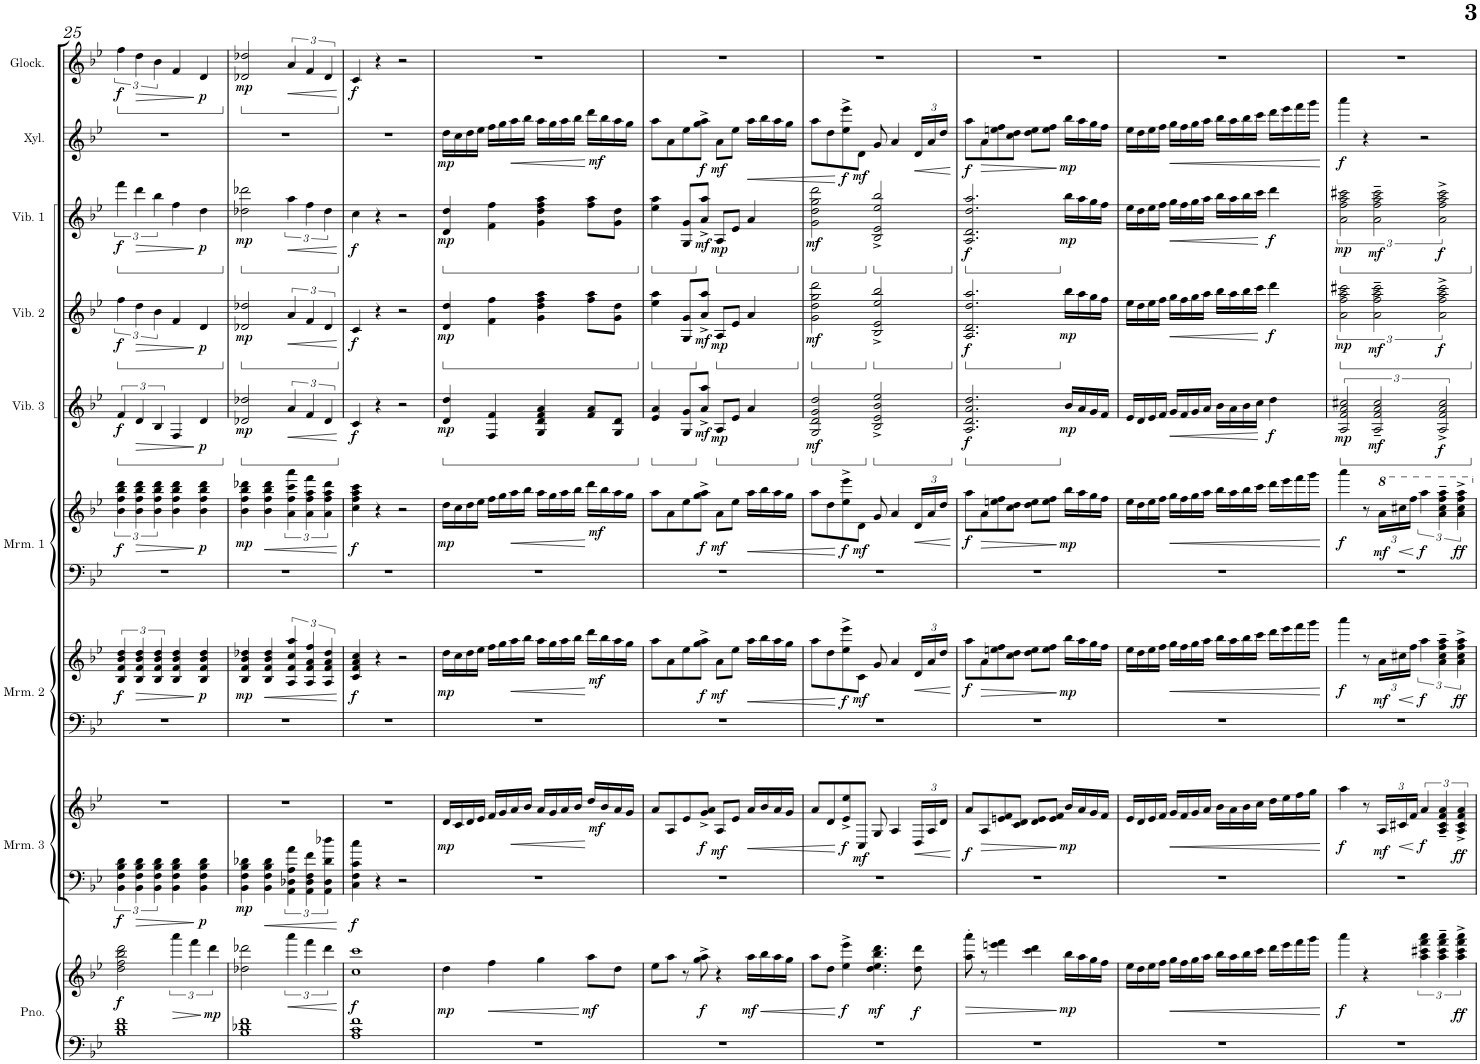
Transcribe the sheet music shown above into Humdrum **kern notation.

**kern	**kern	**dynam	**kern	**kern	**dynam	**kern	**kern	**dynam	**kern	**kern	**dynam	**kern	**dynam	**kern	**dynam	**kern	**dynam	**kern	**dynam	**kern	**dynam
*part9	*part9	*part9	*part8	*part8	*part8	*part7	*part7	*part7	*part6	*part6	*part6	*part5	*part5	*part4	*part4	*part3	*part3	*part2	*part2	*part1	*part1
*staff13	*staff12	*staff12/13	*staff11	*staff10	*staff10/11	*staff9	*staff8	*staff8/9	*staff7	*staff6	*staff6/7	*staff5	*staff5	*staff4	*staff4	*staff3	*staff3	*staff2	*staff2	*staff1	*staff1
*I"Piano	*	*	*I"Marimba 3	*	*	*I"Marimba 2	*	*	*I"Marimba 1	*	*	*I"Vibraphone 3	*	*I"Vibraphone 2	*	*I"Vibraphone 1	*	*I"Xylophone	*	*I"Glockenspiel	*
*I'Pno.	*	*	*I'Mrm. 3	*	*	*I'Mrm. 2	*	*	*I'Mrm. 1	*	*	*I'Vib. 3	*	*I'Vib. 2	*	*I'Vib. 1	*	*I'Xyl.	*	*I'Glock.	*
!!LO:PB:g=z
*clefF4	*clefG2	*	*clefF4	*clefG2	*	*clefF4	*clefG2	*	*clefF4	*clefG2	*	*clefG2	*	*clefG2	*	*clefG2	*	*clefG2	*	*clefG2	*
*	*	*	*	*	*	*	*	*	*	*	*	*	*	*	*	*	*	*Trd-7c-12	*	*Trd-14c-24	*
*k[b-e-]	*k[b-e-]	*	*k[b-e-]	*k[b-e-]	*	*k[b-e-]	*k[b-e-]	*	*k[b-e-]	*k[b-e-]	*	*k[b-e-]	*	*k[b-e-]	*	*k[b-e-]	*	*k[b-e-]	*	*k[b-e-]	*
*M4/4	*M4/4	*	*M4/4	*M4/4	*	*M4/4	*M4/4	*	*M4/4	*M4/4	*	*M4/4	*	*M4/4	*	*M4/4	*	*M4/4	*	*M4/4	*
*	*	*	*	*	*	*	*	*	*	*	*	*ped	*	*	*	*	*	*	*	*	*
*	*	*	*	*	*	*	*	*	*	*	*	*	*	*ped	*	*	*	*	*	*	*
*	*	*	*	*	*	*	*	*	*	*	*	*	*	*	*	*ped	*	*	*	*	*
*	*	*	*	*	*	*	*	*	*	*	*	*	*	*	*	*	*	*	*	*ped	*
=25	=25	=25	=25	=25	=25	=25	=25	=25	=25	=25	=25	=25	=25	=25	=25	=25	=25	=25	=25	=25	=25
!	!	!LO:DY:b	!	!	!LO:DY:b=2	!	!	!LO:DY:b	!	!	!LO:DY:b	!	!LO:DY:b	!	!LO:DY:b	!	!LO:DY:b	!	!	!	!LO:DY:b
1B- 1d 1f	2dd\ 2ff\ 2bb-\ 2ddd\	f	6BB-\ 6F\ 6B-\ 6d\	1r	f	1r	6B-/ 6f/ 6b-/ 6dd/	f	1r	6b-\ 6ff\ 6bb-\ 6ddd\	f	6f/	f	6ff\	f	6fff\	f	1r	.	6ff\	f
!	!	!	!	!	!	!	!	!LO:HP:b	!	!	!LO:HP:b	!	!LO:HP:b	!	!LO:HP:b	!	!LO:HP:b	!	!	!	!LO:HP:b
.	.	.	6BB-\ 6F\ 6B-\ 6d\	.	.	.	6B-/ 6f/ 6b-/ 6dd/	>	.	6b-\ 6ff\ 6bb-\ 6ddd\	>	6d/	>	6dd\	>	6ddd\	>	.	.	6dd\	>
.	.	.	6BB-\ 6F\ 6B-\ 6d\	.	.	.	6B-/ 6f/ 6b-/ 6dd/	.	.	6b-\ 6ff\ 6bb-\ 6ddd\	.	6B-/	.	6b-\	.	6bb-\	.	.	.	6b-\	.
!	!	!LO:HP:b	!	!	!	!	!	!	!	!	!	!	!	!	!	!	!	!	!	!	!
.	6aaa\	>	4BB-\ 4F\ 4B-\ 4d\	.	.	.	4B-/ 4f/ 4b-/ 4dd/	.	.	4b-\ 4ff\ 4bb-\ 4ddd\	.	4F/	.	4f/	.	4ff\	.	.	.	4f/	.
.	6fff\	.	.	.	.	.	.	.	.	.	.	.	.	.	.	.	.	.	.	.	.
!	!	!	!	!	!LO:DY:b=2	!	!	!LO:DY:n=1:b	!	!	!LO:DY:n=1:b	!	!LO:DY:n=1:b	!	!LO:DY:n=1:b	!	!LO:DY:n=1:b	!	!	!	!LO:DY:n=1:b
.	.	.	4BB-\ 4F\ 4B-\ 4d\	.	p	.	4B-/ 4f/ 4b-/ 4dd/	] p	.	4b-\ 4ff\ 4bb-\ 4ddd\	] p	4d/	] p	4d/	] p	4dd\	] p	.	.	4d/	] p
!	!	!LO:DY:n=1:b	!	!	!	!	!	!	!	!	!	!	!	!	!	!	!	!	!	!	!
.	6ddd\	] mp	.	.	.	.	.	.	.	.	.	.	.	.	.	.	.	.	.	.	.
=26	=26	=26	=26	=26	=26	=26	=26	=26	=26	=26	=26	=26	=26	=26	=26	=26	=26	=26	=26	=26	=26
*	*	*	*	*	*	*	*	*	*	*	*	*Xped	*	*	*	*	*	*	*	*	*
*	*	*	*	*	*	*	*	*	*	*	*	*ped	*	*	*	*	*	*	*	*	*
*	*	*	*	*	*	*	*	*	*	*	*	*	*	*Xped	*	*	*	*	*	*	*
*	*	*	*	*	*	*	*	*	*	*	*	*	*	*ped	*	*	*	*	*	*	*
*	*	*	*	*	*	*	*	*	*	*	*	*	*	*	*	*Xped	*	*	*	*	*
*	*	*	*	*	*	*	*	*	*	*	*	*	*	*	*	*ped	*	*	*	*	*
*	*	*	*	*	*	*	*	*	*	*	*	*	*	*	*	*	*	*	*	*Xped	*
*	*	*	*	*	*	*	*	*	*	*	*	*	*	*	*	*	*	*	*	*ped	*
!	!	!	!	!	!LO:DY:b=2	!	!	!LO:DY:b	!	!	!LO:DY:b	!	!LO:DY:b	!	!LO:DY:b	!	!LO:DY:b	!	!	!	!LO:DY:b
1B- 1d-X 1f	2dd-X\ 2ddd-X\	.	4BB-\ 4F\ 4B-\ 4d-X\	1r	mp	1r	4B-/ 4f/ 4b-/ 4dd-X/	mp	1r	4b-\ 4ff\ 4bb-\ 4ddd-X\	mp	2d-X/ 2dd-X/	mp	2d-X/ 2dd-X/	mp	2dd-X\ 2ddd-X\	mp	1r	.	2d-X/ 2dd-X/	mp
!	!	!	!	!	!	!	!	!LO:HP:b	!	!	!LO:HP:b	!	!	!	!	!	!	!	!	!	!
.	.	.	4BB-\ 4F\ 4B-\ 4d-\	.	.	.	4B-/ 4f/ 4b-/ 4dd-/	<	.	4b-\ 4ff\ 4bb-\ 4ddd-\	<	.	.	.	.	.	.	.	.	.	.
!	!	!LO:HP:b	!	!	!	!	!	!	!	!	!	!	!LO:HP:b	!	!LO:HP:b	!	!LO:HP:b	!	!	!	!LO:HP:b
.	6aaa\	<	6AA\ 6D-X\ 6A\ 6a\	.	.	.	6A/ 6f/ 6cc/ 6aa/	.	.	6a\ 6ff\ 6ccc\ 6aaa\	.	6a/	<	6a/	<	6aa\	<	.	.	6a/	<
.	6fff\	.	6AA\ 6D-\ 6F\ 6f\	.	.	.	6A/ 6f/ 6a/ 6ff/	.	.	6a\ 6ff\ 6aa\ 6fff\	.	6f/	.	6f/	.	6ff\	.	.	.	6f/	.
.	6ddd-\	.	6AA\ 6D-\ 6d-\ 6dd-X\	.	.	.	6A/ 6f/ 6a/ 6dd-/	.	.	6a\ 6ff\ 6aa\ 6ddd-\	.	6d-/	.	6d-/	.	6dd-\	.	.	.	6d-/	.
.	.	[	.	.	.	.	.	[	.	.	[	.	[	.	[	.	[	.	.	.	[
=27	=27	=27	=27	=27	=27	=27	=27	=27	=27	=27	=27	=27	=27	=27	=27	=27	=27	=27	=27	=27	=27
*	*	*	*	*	*	*	*	*	*	*	*	*Xped	*	*	*	*	*	*	*	*	*
*	*	*	*	*	*	*	*	*	*	*	*	*	*	*Xped	*	*	*	*	*	*	*
*	*	*	*	*	*	*	*	*	*	*	*	*	*	*	*	*Xped	*	*	*	*	*
*	*	*	*	*	*	*	*	*	*	*	*	*	*	*	*	*	*	*	*	*Xped	*
!	!	!LO:DY:b	!	!	!LO:DY:b=2	!	!	!LO:DY:b	!	!	!LO:DY:b	!	!LO:DY:b	!	!LO:DY:b	!	!LO:DY:b	!	!	!	!LO:DY:b
1A 1c 1f	1cc 1ccc	f	4C\ 4F\ 4c\ 4cc\	1r	f	1r	4c/ 4f/ 4a/ 4cc/	f	1r	4cc\ 4ff\ 4aa\ 4ccc\	f	4c/	f	4c/	f	4cc\	f	1r	.	4c/	f
.	.	.	4r	.	.	.	4r	.	.	4r	.	4r	.	4r	.	4r	.	.	.	4r	.
.	.	.	2r	.	.	.	2r	.	.	2r	.	2r	.	2r	.	2r	.	.	.	2r	.
=28	=28	=28	=28	=28	=28	=28	=28	=28	=28	=28	=28	=28	=28	=28	=28	=28	=28	=28	=28	=28	=28
*	*	*	*	*	*	*	*	*	*	*	*	*ped	*	*	*	*	*	*	*	*	*
*	*	*	*	*	*	*	*	*	*	*	*	*	*	*ped	*	*	*	*	*	*	*
*	*	*	*	*	*	*	*	*	*	*	*	*	*	*	*	*ped	*	*	*	*	*
!	!	!LO:DY:b	!	!	!LO:DY:b	!	!	!LO:DY:b	!	!	!LO:DY:b	!	!LO:DY:b	!	!LO:DY:b	!	!LO:DY:b	!	!LO:DY:b	!	!
1r	4dd\	mp	1r	16d/LL	mp	1r	16dd\LL	mp	1r	16dd\LL	mp	4d/ 4dd/	mp	4d/ 4dd/	mp	4d/ 4dd/	mp	16dd\LL	mp	1r	.
.	.	.	.	16c/	.	.	16cc\	.	.	16cc\	.	.	.	.	.	.	.	16cc\	.	.	.
.	.	.	.	16d/	.	.	16dd\	.	.	16dd\	.	.	.	.	.	.	.	16dd\	.	.	.
.	.	.	.	16e-/JJ	.	.	16ee-\JJ	.	.	16ee-\JJ	.	.	.	.	.	.	.	16ee-\JJ	.	.	.
!	!	!LO:HP:b	!	!	!	!	!	!	!	!	!	!	!	!	!	!	!	!	!	!	!
.	4ff\	<	.	16f/LL	.	.	16ff\LL	.	.	16ff\LL	.	4F/ 4f/	.	4f\ 4ff\	.	4f\ 4ff\	.	16ff\LL	.	.	.
.	.	.	.	16g/	.	.	16gg\	.	.	16gg\	.	.	.	.	.	.	.	16gg\	.	.	.
!	!	!	!	!	!LO:HP:b	!	!	!LO:HP:b	!	!	!LO:HP:b	!	!	!	!	!	!	!	!LO:HP:b	!	!
.	.	.	.	16a/	<	.	16aa\	<	.	16aa\	<	.	.	.	.	.	.	16aa\	<	.	.
.	.	.	.	16b-/JJ	.	.	16bb-\JJ	.	.	16bb-\JJ	.	.	.	.	.	.	.	16bb-\JJ	.	.	.
.	4gg\	.	.	16a/LL	.	.	16aa\LL	.	.	16aa\LL	.	4G/ 4d/ 4f/ 4a/	.	4g\ 4dd\ 4ff\ 4aa\	.	4g\ 4dd\ 4ff\ 4aa\	.	16aa\LL	.	.	.
.	.	.	.	16g/	.	.	16gg\	.	.	16gg\	.	.	.	.	.	.	.	16gg\	.	.	.
.	.	.	.	16a/	.	.	16aa\	.	.	16aa\	.	.	.	.	.	.	.	16aa\	.	.	.
.	.	.	.	16b-/JJ	.	.	16bb-\JJ	.	.	16bb-\JJ	.	.	.	.	.	.	.	16bb-\JJ	.	.	.
!	!	!LO:DY:n=1:b	!	!	!	!	!	!	!	!	!	!	!	!	!	!	!	!	!	!	!
.	8aa\L	[ mf	.	16dd/LL	[	.	16ddd\LL	[	.	16ddd\LL	[	8f/ 8a/L	.	8ff\ 8aa\L	.	8ff\ 8aa\L	.	16ddd\LL	[	.	.
!	!	!	!	!	!LO:DY:b	!	!	!LO:DY:b	!	!	!LO:DY:b	!	!	!	!	!	!	!	!LO:DY:b	!	!
.	.	.	.	16b-/	mf	.	16bb-\	mf	.	16bb-\	mf	.	.	.	.	.	.	16bb-\	mf	.	.
.	8dd\J	.	.	16a/	.	.	16aa\	.	.	16aa\	.	8G/ 8d/J	.	8g\ 8dd\J	.	8g\ 8dd\J	.	16aa\	.	.	.
.	.	.	.	16g/JJ	.	.	16gg\JJ	.	.	16gg\JJ	.	.	.	.	.	.	.	16gg\JJ	.	.	.
=29	=29	=29	=29	=29	=29	=29	=29	=29	=29	=29	=29	=29	=29	=29	=29	=29	=29	=29	=29	=29	=29
*	*	*	*	*	*	*	*	*	*	*	*	*Xped	*	*	*	*	*	*	*	*	*
*	*	*	*	*	*	*	*	*	*	*	*	*ped	*	*	*	*	*	*	*	*	*
*	*	*	*	*	*	*	*	*	*	*	*	*	*	*Xped	*	*	*	*	*	*	*
*	*	*	*	*	*	*	*	*	*	*	*	*	*	*ped	*	*	*	*	*	*	*
*	*	*	*	*	*	*	*	*	*	*	*	*	*	*	*	*Xped	*	*	*	*	*
*	*	*	*	*	*	*	*	*	*	*	*	*	*	*	*	*ped	*	*	*	*	*
1r	8ee-\L	.	1r	8a/L	.	1r	8aa\L	.	1r	8aa\L	.	4e-/ 4a/	.	4ee-\ 4aa\	.	4ee-\ 4aa\	.	8aa\L	.	1r	.
.	8aa\J	.	.	8A/	.	.	8a\	.	.	8a\	.	.	.	.	.	.	.	8a\	.	.	.
.	8r	.	.	8e-/	.	.	8ee-\	.	.	8ee-\	.	8G/ 8g/L	.	8G/ 8g/L	.	8G/ 8g/L	.	8ee-\	.	.	.
*	*	*	*	*	*	*	*	*	*	*	*	*Xped	*	*	*	*	*	*	*	*	*
*	*	*	*	*	*	*	*	*	*	*	*	*	*	*Xped	*	*	*	*	*	*	*
*	*	*	*	*	*	*	*	*	*	*	*	*	*	*	*	*Xped	*	*	*	*	*
!	!	!LO:DY:b	!	!	!LO:DY:b	!	!	!LO:DY:b	!	!	!LO:DY:b	!	!LO:DY:b	!	!LO:DY:b	!	!LO:DY:b	!	!LO:DY:b	!	!
.	8gg\^ 8aa\^	f	.	8g/^ 8a/^J	f	.	8gg\^ 8aa\^J	f	.	8gg\^ 8aa\^J	f	8a/^ 8aa/^J	mf	8a/^ 8aa/^J	mf	8a/^ 8aa/^J	mf	8gg\^ 8aa\^J	f	.	.
*	*	*	*	*	*	*	*	*	*	*	*	*ped	*	*	*	*	*	*	*	*	*
*	*	*	*	*	*	*	*	*	*	*	*	*	*	*ped	*	*	*	*	*	*	*
*	*	*	*	*	*	*	*	*	*	*	*	*	*	*	*	*ped	*	*	*	*	*
!	!	!	!	!	!LO:DY:b	!	!	!LO:DY:b	!	!	!LO:DY:b	!	!LO:DY:b	!	!LO:DY:b	!	!LO:DY:b	!	!LO:DY:b	!	!
.	4r	.	.	8A/L	mf	.	8a\L	mf	.	8a\L	mf	8A/L	mp	8A/L	mp	8A/L	mp	8a\L	mf	.	.
.	.	.	.	8e-/J	.	.	8ee-\J	.	.	8ee-\J	.	8e-/J	.	8e-/J	.	8e-/J	.	8ee-\J	.	.	.
!	!	!LO:DY:b	!	!	!LO:HP:b	!	!	!LO:HP:b	!	!	!LO:HP:b	!	!	!	!	!	!	!	!LO:HP:b	!	!
.	16aa\LL	mf	.	16a/LL	<	.	16aa\LL	<	.	16aa\LL	<	4a/	.	4a/	.	4a/	.	16aa\LL	<	.	.
!	!	!LO:HP:b	!	!	!	!	!	!	!	!	!	!	!	!	!	!	!	!	!	!	!
.	16bb-\	<	.	16b-/	.	.	16bb-\	.	.	16bb-\	.	.	.	.	.	.	.	16bb-\	.	.	.
.	16aa\	.	.	16a/	.	.	16aa\	.	.	16aa\	.	.	.	.	.	.	.	16aa\	.	.	.
.	16gg\JJ	.	.	16g/JJ	.	.	16gg\JJ	.	.	16gg\JJ	.	.	.	.	.	.	.	16gg\JJ	.	.	.
=30	=30	=30	=30	=30	=30	=30	=30	=30	=30	=30	=30	=30	=30	=30	=30	=30	=30	=30	=30	=30	=30
*	*	*	*	*	*	*	*	*	*	*	*	*Xped	*	*	*	*	*	*	*	*	*
*	*	*	*	*	*	*	*	*	*	*	*	*ped	*	*	*	*	*	*	*	*	*
*	*	*	*	*	*	*	*	*	*	*	*	*	*	*Xped	*	*	*	*	*	*	*
*	*	*	*	*	*	*	*	*	*	*	*	*	*	*ped	*	*	*	*	*	*	*
*	*	*	*	*	*	*	*	*	*	*	*	*	*	*	*	*Xped	*	*	*	*	*
*	*	*	*	*	*	*	*	*	*	*	*	*	*	*	*	*ped	*	*	*	*	*
!	!	!	!	!	!	!	!	!	!	!	!	!	!LO:DY:b	!	!LO:DY:b	!	!LO:DY:b	!	!	!	!
1r	8aa\L	.	1r	8a/L	.	1r	8aa\L	.	1r	8aa\L	.	2G/ 2d/ 2g/ 2dd/	mf	2g\ 2dd\ 2gg\ 2ddd\	mf	2g\ 2dd\ 2gg\ 2ddd\	mf	8aa\L	.	1r	.
.	8dd\J	.	.	8d/	.	.	8dd\	.	.	8dd\	.	.	.	.	.	.	.	8dd\	.	.	.
!	!	!LO:DY:n=1:b	!	!	!LO:DY:n=1:b	!	!	!LO:DY:n=1:b	!	!	!LO:DY:n=1:b	!	!	!	!	!	!	!	!LO:DY:n=1:b	!	!
.	4ee-\^ 4eee-\^	[ f	.	8e-/^ 8ee-/^	[ f	.	8ee-\^ 8eee-\^	[ f	.	8ee-\^ 8eee-\^	[ f	.	.	.	.	.	.	8ee-\^ 8eee-\^	[ f	.	.
!	!	!	!	!	!LO:DY:n=2:b	!	!	!LO:DY:n=2:b	!	!	!LO:DY:n=2:b	!	!	!	!	!	!	!	!LO:DY:n=2:b	!	!
.	.	.	.	8C/J	mf	.	8c\J	mf	.	8d\J	mf	.	.	.	.	.	.	8d\J	mf	.	.
*	*	*	*	*	*	*	*	*	*	*	*	*Xped	*	*	*	*	*	*	*	*	*
*	*	*	*	*	*	*	*	*	*	*	*	*ped	*	*	*	*	*	*	*	*	*
*	*	*	*	*	*	*	*	*	*	*	*	*	*	*Xped	*	*	*	*	*	*	*
*	*	*	*	*	*	*	*	*	*	*	*	*	*	*ped	*	*	*	*	*	*	*
*	*	*	*	*	*	*	*	*	*	*	*	*	*	*	*	*Xped	*	*	*	*	*
*	*	*	*	*	*	*	*	*	*	*	*	*	*	*	*	*ped	*	*	*	*	*
!	!	!LO:DY:n=2:b	!	!	!	!	!	!	!	!	!	!	!	!	!	!	!	!	!	!	!
.	4.dd\ 4.ee-\ 4.bb-\ 4.ddd\	mf	.	8G/	.	.	8g/	.	.	8g/	.	2B-/^ 2e-/^ 2b-/^ 2ee-/^	.	2B-/^ 2e-/^ 2ee-/^ 2bb-/^	.	2B-/^ 2e-/^ 2ee-/^ 2bb-/^	.	8g/	.	.	.
.	.	.	.	4A/	.	.	4a/	.	.	4a/	.	.	.	.	.	.	.	4a/	.	.	.
*	*	*	*	*Xbrackettup	*	*	*	*	*	*	*	*	*	*	*	*	*	*	*	*	*
!	!	!	!	!	!LO:HP:b	!	!	!	!	!	!	!	!	!	!	!	!	!	!	!	!
*	*	*	*	*	*	*	*Xbrackettup	*	*	*	*	*	*	*	*	*	*	*	*	*	*
!	!	!	!	!	!	!	!	!LO:HP:b	!	!	!	!	!	!	!	!	!	!	!	!	!
*	*	*	*	*	*	*	*	*	*	*Xbrackettup	*	*	*	*	*	*	*	*	*	*	*
!	!	!	!	!	!	!	!	!	!	!	!LO:HP:b	!	!	!	!	!	!	!	!	!	!
*	*	*	*	*	*	*	*	*	*	*	*	*	*	*	*	*	*	*Xbrackettup	*	*	*
!	!	!LO:DY:n=3:b	!	!	!	!	!	!	!	!	!	!	!	!	!	!	!	!	!LO:HP:b	!	!
.	8dd\ 8ddd\	f	.	24D/LL	<	.	24d/LL	<	.	24d/LL	<	.	.	.	.	.	.	24d/LL	<	.	.
.	.	.	.	24A/	.	.	24a/	.	.	24a/	.	.	.	.	.	.	.	24a/	.	.	.
.	.	.	.	24d/JJ	.	.	24dd/JJ	.	.	24dd/JJ	.	.	.	.	.	.	.	24dd/JJ	.	.	.
.	.	.	.	.	[	.	.	[	.	.	[	.	.	.	.	.	.	.	[	.	.
=31	=31	=31	=31	=31	=31	=31	=31	=31	=31	=31	=31	=31	=31	=31	=31	=31	=31	=31	=31	=31	=31
!	!	!LO:HP:b	!	!	!	!	!	!	!	!	!	!	!	!	!	!	!	!	!	!	!
*	*	*	*	*	*	*	*	*	*	*	*	*Xped	*	*	*	*	*	*	*	*	*
*	*	*	*	*	*	*	*	*	*	*	*	*ped	*	*	*	*	*	*	*	*	*
*	*	*	*	*	*	*	*	*	*	*	*	*	*	*Xped	*	*	*	*	*	*	*
*	*	*	*	*	*	*	*	*	*	*	*	*	*	*ped	*	*	*	*	*	*	*
*	*	*	*	*	*	*	*	*	*	*	*	*	*	*	*	*Xped	*	*	*	*	*
*	*	*	*	*	*	*	*	*	*	*	*	*	*	*	*	*ped	*	*	*	*	*
!	!	!	!	!	!LO:DY:b	!	!	!LO:DY:b	!	!	!LO:DY:b	!	!LO:DY:b	!	!LO:DY:b	!	!LO:DY:b	!	!LO:DY:b	!	!
1r	8aa\' 8aaa\'	>	1r	8a/L	f	1r	8aa\L	f	1r	8aa\L	f	2.A/ 2.d/ 2.a/ 2.dd/	f	2.A/ 2.d/ 2.dd/ 2.aa/	f	2.A/ 2.d/ 2.dd/ 2.aa/	f	8aa\L	f	1r	.
!	!	!	!	!	!LO:HP:b	!	!	!LO:HP:b	!	!	!LO:HP:b	!	!	!	!	!	!	!	!LO:HP:b	!	!
.	8r	.	.	8A/	>	.	8a\	>	.	8a\	>	.	.	.	.	.	.	8a\	>	.	.
.	4eeen\ 4fff\	.	.	8en/ 8f/	.	.	8een\ 8ff\	.	.	8een\ 8ff\	.	.	.	.	.	.	.	8een\ 8ff\	.	.	.
.	.	.	.	8c/ 8d/J	.	.	8cc\ 8dd\J	.	.	8cc\ 8dd\J	.	.	.	.	.	.	.	8cc\ 8dd\J	.	.	.
.	4ccc\ 4ddd\	.	.	8d/ 8e/L	.	.	8dd\ 8ee\L	.	.	8dd\ 8ee\L	.	.	.	.	.	.	.	8dd\ 8ee\L	.	.	.
.	.	.	.	8e/ 8f/J	.	.	8ee\ 8ff\J	.	.	8ee\ 8ff\J	.	.	.	.	.	.	.	8ee\ 8ff\J	.	.	.
*	*	*	*	*	*	*	*	*	*	*	*	*Xped	*	*	*	*	*	*	*	*	*
*	*	*	*	*	*	*	*	*	*	*	*	*	*	*Xped	*	*	*	*	*	*	*
*	*	*	*	*	*	*	*	*	*	*	*	*	*	*	*	*Xped	*	*	*	*	*
!	!	!LO:DY:n=1:b	!	!	!LO:DY:n=1:b	!	!	!LO:DY:n=1:b	!	!	!LO:DY:n=1:b	!	!LO:DY:b	!	!LO:DY:b	!	!LO:DY:b	!	!LO:DY:n=1:b	!	!
.	16bb-\LL	] mp	.	16b-/LL	] mp	.	16bb-\LL	] mp	.	16bb-\LL	] mp	16b-/LL	mp	16bb-\LL	mp	16bb-\LL	mp	16bb-\LL	] mp	.	.
.	16aa\	.	.	16a/	.	.	16aa\	.	.	16aa\	.	16a/	.	16aa\	.	16aa\	.	16aa\	.	.	.
.	16gg\	.	.	16g/	.	.	16gg\	.	.	16gg\	.	16g/	.	16gg\	.	16gg\	.	16gg\	.	.	.
.	16ff\JJ	.	.	16f/JJ	.	.	16ff\JJ	.	.	16ff\JJ	.	16f/JJ	.	16ff\JJ	.	16ff\JJ	.	16ff\JJ	.	.	.
=32	=32	=32	=32	=32	=32	=32	=32	=32	=32	=32	=32	=32	=32	=32	=32	=32	=32	=32	=32	=32	=32
1r	16ee-\LL	.	1r	16e-/LL	.	1r	16ee-\LL	.	1r	16ee-\LL	.	16e-/LL	.	16ee-\LL	.	16ee-\LL	.	16ee-\LL	.	1r	.
.	16dd\	.	.	16d/	.	.	16dd\	.	.	16dd\	.	16d/	.	16dd\	.	16dd\	.	16dd\	.	.	.
.	16ee-\	.	.	16e-/	.	.	16ee-\	.	.	16ee-\	.	16e-/	.	16ee-\	.	16ee-\	.	16ee-\	.	.	.
.	16ff\JJ	.	.	16f/JJ	.	.	16ff\JJ	.	.	16ff\JJ	.	16f/JJ	.	16ff\JJ	.	16ff\JJ	.	16ff\JJ	.	.	.
!	!	!LO:HP:b	!	!	!LO:HP:b	!	!	!LO:HP:b	!	!	!LO:HP:b	!	!LO:HP:b	!	!LO:HP:b	!	!LO:HP:b	!	!LO:HP:b	!	!
.	16gg\LL	<	.	16g/LL	<	.	16gg\LL	<	.	16gg\LL	<	16g/LL	<	16gg\LL	<	16gg\LL	<	16gg\LL	<	.	.
.	16ff\	.	.	16f/	.	.	16ff\	.	.	16ff\	.	16f/	.	16ff\	.	16ff\	.	16ff\	.	.	.
.	16gg\	.	.	16g/	.	.	16gg\	.	.	16gg\	.	16g/	.	16gg\	.	16gg\	.	16gg\	.	.	.
.	16aa\JJ	.	.	16a/JJ	.	.	16aa\JJ	.	.	16aa\JJ	.	16a/JJ	.	16aa\JJ	.	16aa\JJ	.	16aa\JJ	.	.	.
.	16bb-\LL	.	.	16b-\LL	.	.	16bb-\LL	.	.	16bb-\LL	.	16b-\LL	.	16bb-\LL	.	16bb-\LL	.	16bb-\LL	.	.	.
.	16aa\	.	.	16a\	.	.	16aa\	.	.	16aa\	.	16a\	.	16aa\	.	16aa\	.	16aa\	.	.	.
.	16bb-\	.	.	16b-\	.	.	16bb-\	.	.	16bb-\	.	16b-\	.	16bb-\	.	16bb-\	.	16bb-\	.	.	.
.	16ccc\JJ	.	.	16cc\JJ	.	.	16ccc\JJ	.	.	16ccc\JJ	.	16cc\JJ	.	16ccc\JJ	.	16ccc\JJ	.	16ccc\JJ	.	.	.
!	!	!	!	!	!	!	!	!	!	!	!	!	!LO:DY:n=1:b	!	!LO:DY:n=1:b	!	!LO:DY:n=1:b	!	!	!	!
.	16ddd\LL	.	.	16dd\LL	.	.	16ddd\LL	.	.	16ddd\LL	.	4dd\	[ f	4ddd\	[ f	4ddd\	[ f	16ddd\LL	.	.	.
.	16eee-\	.	.	16ee-\	.	.	16eee-\	.	.	16eee-\	.	.	.	.	.	.	.	16eee-\	.	.	.
.	16fff\	.	.	16ff\	.	.	16fff\	.	.	16fff\	.	.	.	.	.	.	.	16fff\	.	.	.
.	16ggg\JJ	.	.	16gg\JJ	.	.	16ggg\JJ	.	.	16ggg\JJ	.	.	.	.	.	.	.	16ggg\JJ	.	.	.
.	.	[	.	.	[	.	.	[	.	.	[	.	.	.	.	.	.	.	[	.	.
=33	=33	=33	=33	=33	=33	=33	=33	=33	=33	=33	=33	=33	=33	=33	=33	=33	=33	=33	=33	=33	=33
*	*	*	*	*	*	*	*	*	*	*	*	*ped	*	*	*	*	*	*	*	*	*
*	*	*	*	*	*	*	*	*	*	*	*	*	*	*ped	*	*	*	*	*	*	*
*	*	*	*	*	*	*	*	*	*	*	*	*	*	*	*	*ped	*	*	*	*	*
!	!	!LO:DY:b	!	!	!LO:DY:b	!	!	!LO:DY:b	!	!	!LO:DY:b	!	!LO:DY:b	!	!LO:DY:b	!	!LO:DY:b	!	!LO:DY:b	!	!
1r	4aaa\	f	1r	4aa\	f	1r	4aaa\	f	1r	4aaa\	f	3A/ 3f/ 3a/ 3cc#X/	mp	3a\ 3ff\ 3aa\ 3ccc#X\	mp	3a\ 3ff\ 3aa\ 3ccc#X\	mp	4aaa\	f	1r	.
.	4r	.	.	8r	.	.	8r	.	.	8r	.	.	.	.	.	.	.	4r	.	.	.
!	!	!	!	!	!	!	!	!	!	!	!	!	!LO:DY:b	!	!LO:DY:b	!	!LO:DY:b	!	!	!	!
.	.	.	.	.	.	.	.	.	.	.	.	3A/~ 3f/~ 3a/~ 3cc#/~	mf	3a\~ 3ff\~ 3aa\~ 3ccc#\~	mf	3a\~ 3ff\~ 3aa\~ 3ccc#\~	mf	.	.	.	.
*	*	*	*	*	*	*	*	*	*	*8va	*	*	*	*	*	*	*	*	*	*	*
!	!	!	!	!	!LO:DY:b	!	!	!LO:DY:b	!	!	!LO:DY:b	!	!	!	!	!	!	!	!	!	!
.	.	.	.	24A/LL	mf	.	24a\LL	mf	.	24aa\LL	mf	.	.	.	.	.	.	.	.	.	.
!	!	!	!	!	!LO:HP:b	!	!	!LO:HP:b	!	!	!LO:HP:b	!	!	!	!	!	!	!	!	!	!
.	.	.	.	24c#X/	<	.	24cc#X\	<	.	24ccc#X\	<	.	.	.	.	.	.	.	.	.	.
.	.	.	.	24f/JJ	.	.	24ff\JJ	.	.	24fff\JJ	.	.	.	.	.	.	.	.	.	.	.
*	*	*	*	*brackettup	*	*	*brackettup	*	*	*brackettup	*	*	*	*	*	*	*	*	*	*	*
!	!	!	!	!	!LO:DY:n=1:b	!	!	!LO:DY:n=1:b	!	!	!LO:DY:n=1:b	!	!	!	!	!	!	!	!	!	!
.	6aa\ 6ccc#X\ 6fff\ 6aaa\	.	.	6a/	[ f	.	6aa\	[ f	.	6aaa\	[ f	.	.	.	.	.	.	2r	.	.	.
!	!	!	!	!	!	!	!	!	!	!	!	!	!LO:DY:b	!	!LO:DY:b	!	!LO:DY:b	!	!	!	!
.	6aa\~ 6ccc#\~ 6fff\~ 6aaa\~	.	.	6A/~ 6c#/~ 6f/~ 6a/~	.	.	6a\~ 6cc#\~ 6ff\~ 6aa\~	.	.	6aa\~ 6ccc#\~ 6fff\~ 6aaa\~	.	3A/^ 3f/^ 3a/^ 3cc#/^	f	3a\^ 3ff\^ 3aa\^ 3ccc#\^	f	3a\^ 3ff\^ 3aa\^ 3ccc#\^	f	.	.	.	.
!	!	!LO:DY:b	!	!	!LO:DY:n=2:b	!	!	!LO:DY:n=2:b	!	!	!LO:DY:n=2:b	!	!	!	!	!	!	!	!	!	!
.	6aa\^ 6ccc#\^ 6fff\^ 6aaa\^	ff	.	6A/^ 6c#/^ 6f/^ 6a/^	ff	.	6a\^ 6cc#\^ 6ff\^ 6aa\^	ff	.	6aa\^ 6ccc#\^ 6fff\^ 6aaa\^	ff	.	.	.	.	.	.	.	.	.	.
*	*	*	*	*	*	*	*	*	*	*	*	*Xped	*	*	*	*	*	*	*	*	*
*	*	*	*	*	*	*	*	*	*	*	*	*	*	*Xped	*	*	*	*	*	*	*
*	*	*	*	*	*	*	*	*	*	*	*	*	*	*	*	*Xped	*	*	*	*	*
*	*	*	*	*	*	*	*	*	*	*X8va	*	*	*	*	*	*	*	*	*	*	*
=	=	=	=	=	=	=	=	=	=	=	=	=	=	=	=	=	=	=	=	=	=
*-	*-	*-	*-	*-	*-	*-	*-	*-	*-	*-	*-	*-	*-	*-	*-	*-	*-	*-	*-	*-	*-
